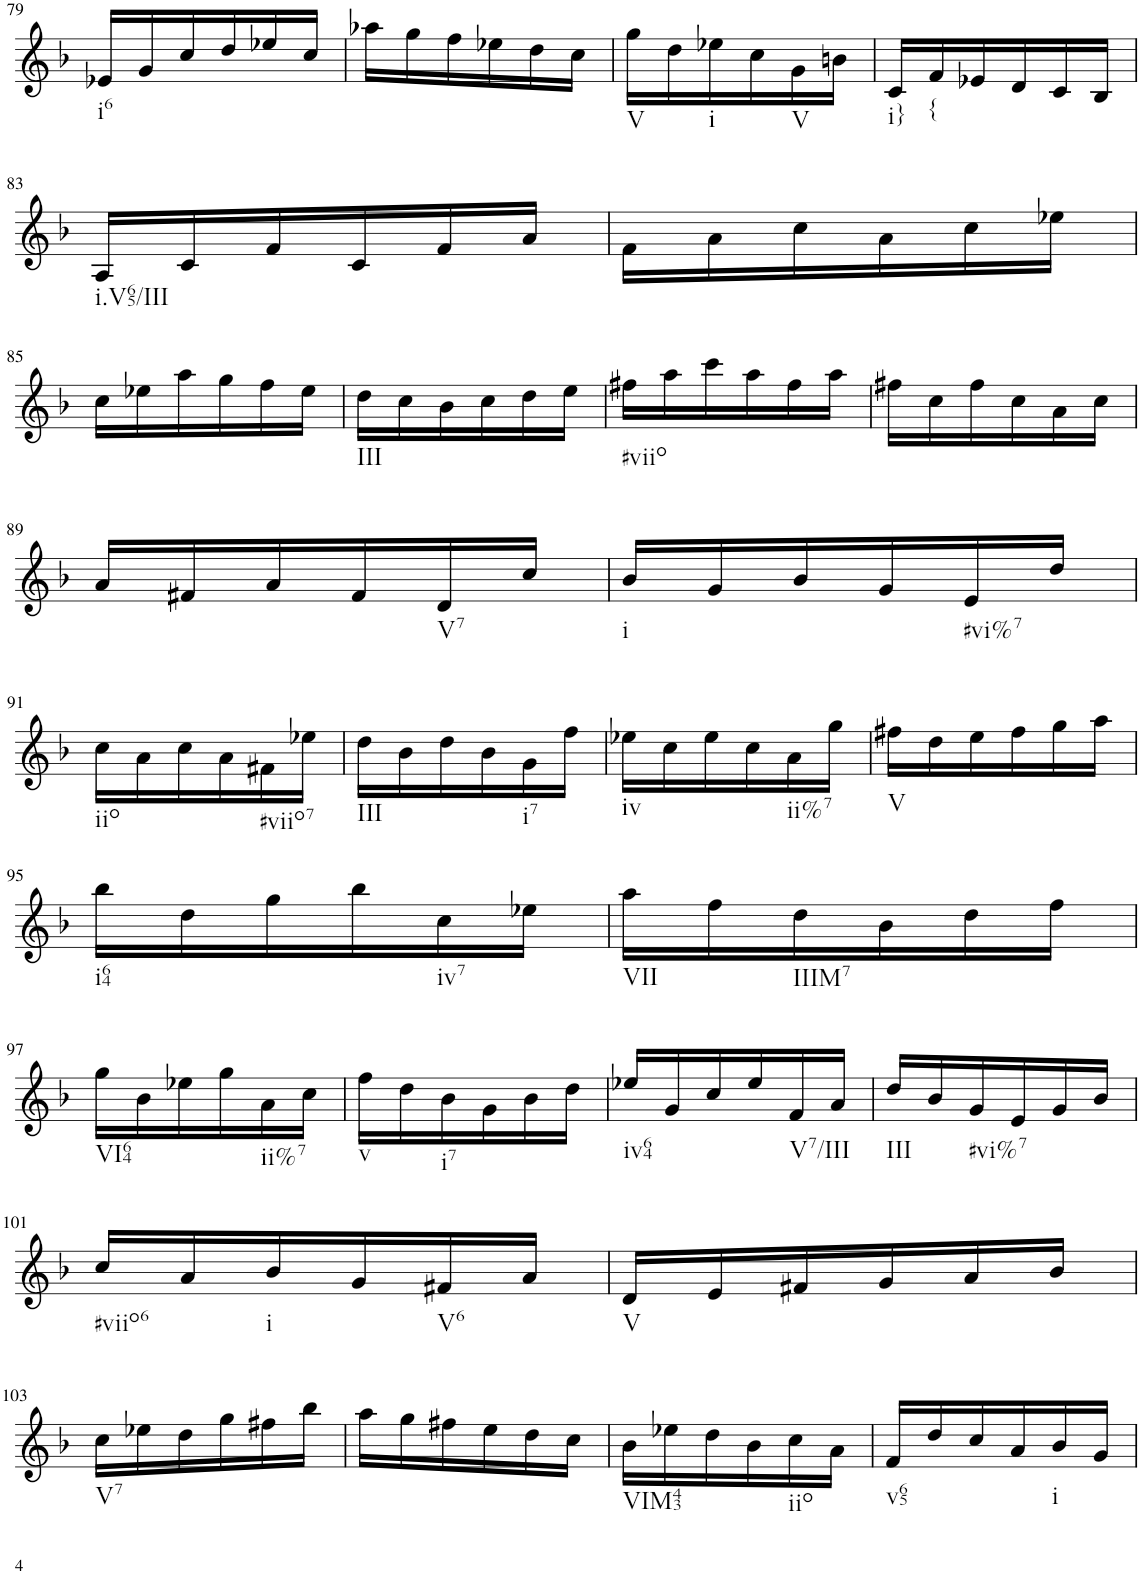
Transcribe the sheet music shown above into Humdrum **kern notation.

**kern
*part1
*staff1
*I"Violin
*I'Vln.
!!LO:PB:g=z
*clefG2
*k[b-]
*M3/8
=79
!LO:TX:b:t=i6
16e-X/LL
16g/
16cc/
16dd/
16ee-X/
16cc/JJ
=80
16aa-X\LL
16gg\
16ff\
16ee-X\
16dd\
16cc\JJ
=81
!LO:TX:b:t=V
16gg\LL
16dd\
!LO:TX:b:t=i
16ee-X\
16cc\
!LO:TX:b:t=V
16g\
16bn\JJ
=82
!LO:TX:b:t=i}
16c/LL
!LO:TX:b:t={
16f/
16e-X/
16d/
16c/
16B-/JJ
!!LO:LB:g=z
=83
!LO:TX:b:t=i.V65/III
16A/LL
16c/
16f/
16c/
16f/
16a/JJ
=84
16f\LL
16a\
16cc\
16a\
16cc\
16ee-X\JJ
!!LO:LB:g=z
=85
16cc\LL
16ee-X\
16aa\
16gg\
16ff\
16ee-\JJ
=86
!LO:TX:b:t=III
16dd\LL
16cc\
16b-\
16cc\
16dd\
16ee\JJ
=87
!LO:TX:b:t=#viio
16ff#X\LL
16aa\
16ccc\
16aa\
16ff#\
16aa\JJ
=88
16ff#X\LL
16cc\
16ff#\
16cc\
16a\
16cc\JJ
!!LO:LB:g=z
=89
16a/LL
16f#X/
16a/
16f#/
!LO:TX:b:t=V7
16d/
16cc/JJ
=90
!LO:TX:b:t=i
16b-/LL
16g/
16b-/
16g/
!LO:TX:b:t=#vi%7
16e/
16dd/JJ
!!LO:LB:g=z
=91
!LO:TX:b:t=iio
16cc\LL
16a\
16cc\
16a\
!LO:TX:b:t=#viio7
16f#X\
16ee-X\JJ
=92
!LO:TX:b:t=III
16dd\LL
16b-\
16dd\
16b-\
!LO:TX:b:t=i7
16g\
16ff\JJ
=93
!LO:TX:b:t=iv
16ee-X\LL
16cc\
16ee-\
16cc\
!LO:TX:b:t=ii%7
16a\
16gg\JJ
=94
!LO:TX:b:t=V
16ff#X\LL
16dd\
16ee\
16ff#\
16gg\
16aa\JJ
!!LO:LB:g=z
=95
!LO:TX:b:t=i64
16bb-\LL
16dd\
16gg\
16bb-\
!LO:TX:b:t=iv7
16cc\
16ee-X\JJ
=96
!LO:TX:b:t=VII
16aa\LL
16ff\
!LO:TX:b:t=IIIM7
16dd\
16b-\
16dd\
16ff\JJ
!!LO:LB:g=z
=97
!LO:TX:b:t=VI64
16gg\LL
16b-\
16ee-X\
16gg\
!LO:TX:b:t=ii%7
16a\
16cc\JJ
=98
!LO:TX:b:t=v
16ff\LL
16dd\
!LO:TX:b:t=i7
16b-\
16g\
16b-\
16dd\JJ
=99
!LO:TX:b:t=iv64
16ee-X/LL
16g/
16cc/
16ee-/
!LO:TX:b:t=V7/III
16f/
16a/JJ
=100
!LO:TX:b:t=III
16dd/LL
16b-/
!LO:TX:b:t=#vi%7
16g/
16e/
16g/
16b-/JJ
!!LO:LB:g=z
=101
!LO:TX:b:t=#viio6
16cc/LL
16a/
!LO:TX:b:t=i
16b-/
16g/
!LO:TX:b:t=V6
16f#X/
16a/JJ
=102
!LO:TX:b:t=V
16d/LL
16e/
16f#X/
16g/
16a/
16b-/JJ
!!LO:LB:g=z
=103
!LO:TX:b:t=V7
16cc\LL
16ee-X\
16dd\
16gg\
16ff#X\
16bb-\JJ
=104
16aa\LL
16gg\
16ff#X\
16ee\
16dd\
16cc\JJ
=105
!LO:TX:b:t=VIM43
16b-\LL
16ee-X\
16dd\
16b-\
!LO:TX:b:t=iio
16cc\
16a\JJ
=106
!LO:TX:b:t=v65
16f/LL
16dd/
16cc/
16a/
!LO:TX:b:t=i
16b-/
16g/JJ
=
*-
